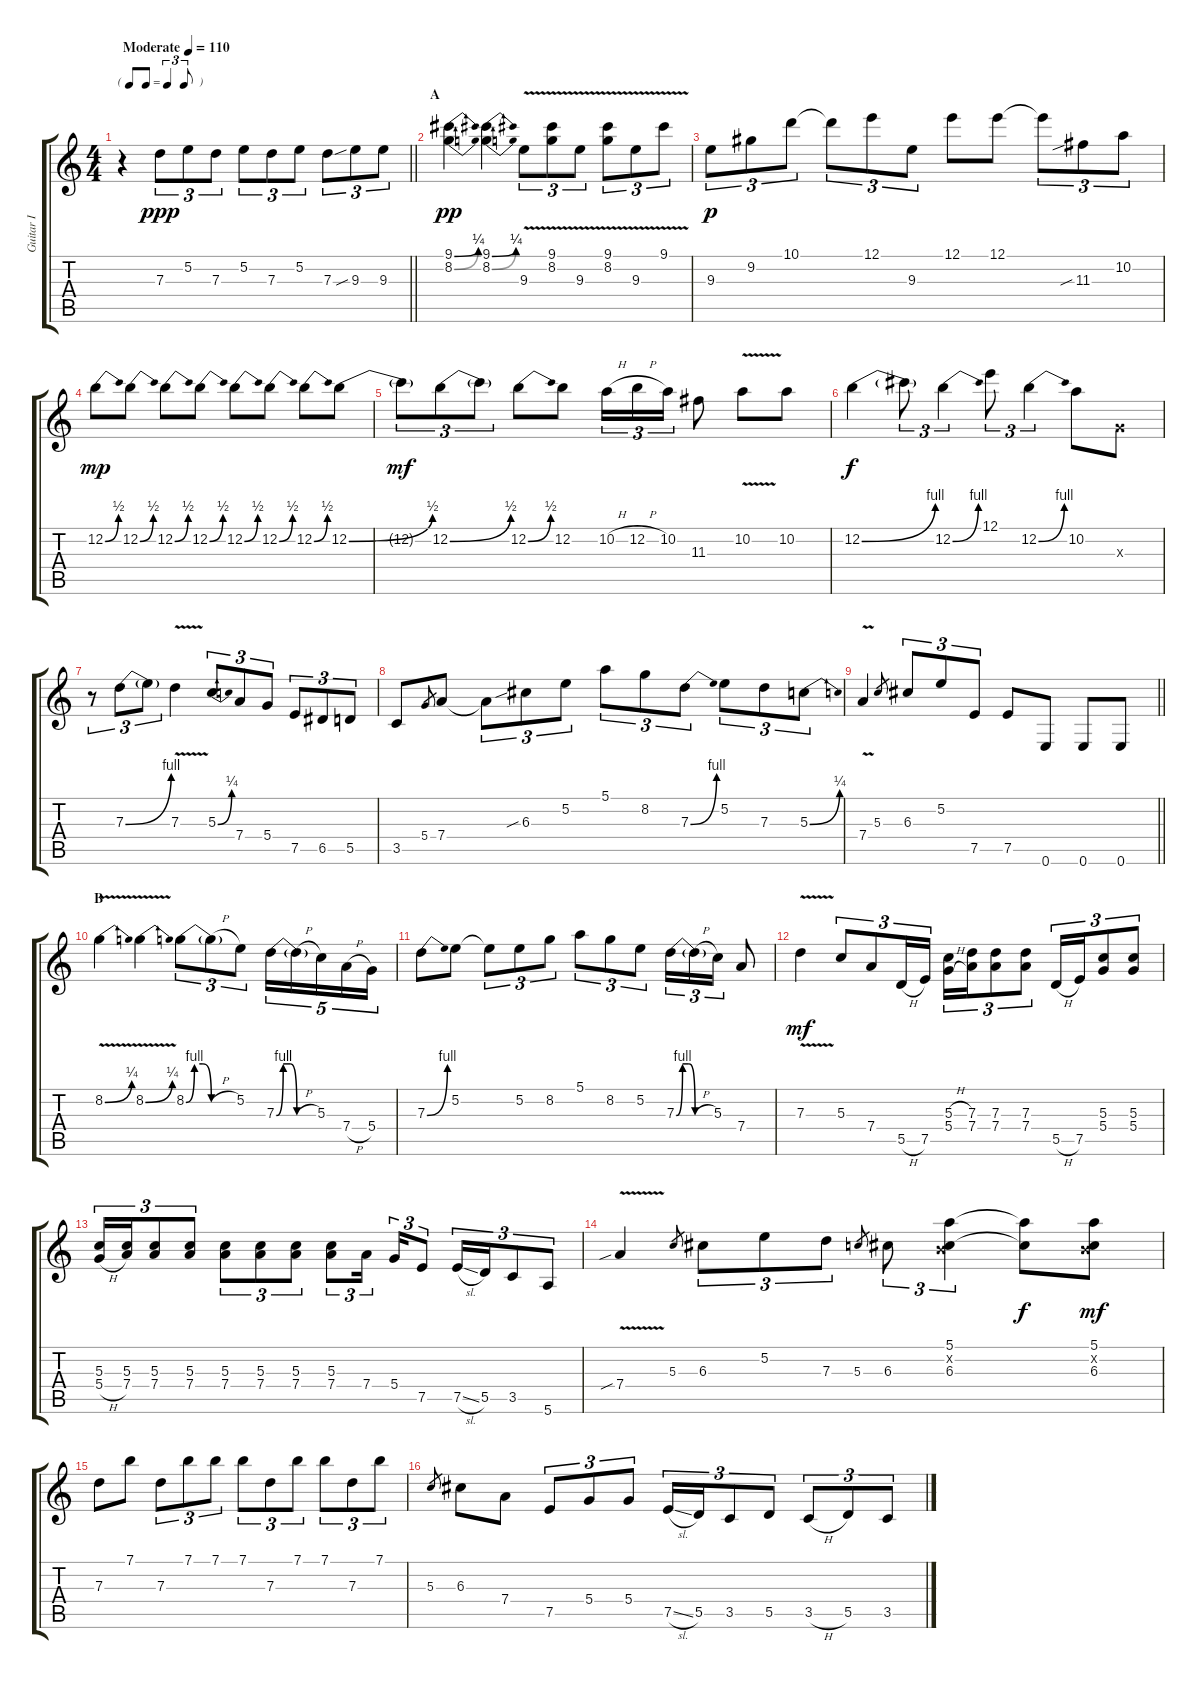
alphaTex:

\track ("Guitar I" "Guitar I") {instrument distortionguitar}
\staff {score tabs}
\tuning (E4 B3 G3 D3 A2 E2) {hide}
\ts (4 4)
\tf triplet8th
\tempo (110 "Moderate")
\clef g2
\barLineRight lightlight
\ks c
r.4{dy ppp instrument distortionguitar} 7.3.8{tu (3 2)} 5.2.8{tu (3 2)} 7.3.8{tu (3 2)} 5.2.8{tu (3 2)} 7.3.8{tu (3 2)} 5.2.8{tu (3 2)} 7.3.8{tu (3 2)} 9.3{sib}.8{tu (3 2)} 9.3.8{tu (3 2)} |
\section ("" "A")
(9.1{be (bend 0 0 60 1)} 8.2{be (bend 0 0 60 1)}).4{dy pp} (9.1{be (bend 0 0 60 1)} 8.2{be (bend 0 0 60 1)}).4 9.3{v}.8{tu (3 2)} (9.1{v} 8.2{v}).8{tu (3 2)} 9.3{v}.8{tu (3 2)} (9.1{v} 8.2{v}).8{tu (3 2)} 9.3{v}.8{tu (3 2)} 9.1{v}.8{tu (3 2)} |
9.3.8{tu (3 2) dy p} 9.2.8{tu (3 2)} 10.1.8{tu (3 2)} 10.1{t}.8{tu (3 2)} 12.1.8{tu (3 2)} 9.3.8{tu (3 2)} 12.1.8 12.1.8 12.1{t}.8{tu (3 2)} 11.3{sib}.8{tu (3 2)} 10.2.8{tu (3 2)} |
12.2{be (bend 0 0 60 2)}.8{dy mp} 12.2{be (bend 0 0 60 2)}.8 12.2{be (bend 0 0 60 2)}.8 12.2{be (bend 0 0 60 2)}.8 12.2{be (bend 0 0 60 2)}.8 12.2{be (bend 0 0 60 2)}.8 12.2{be (bend 0 0 60 2)}.8 12.2{be (bend 0 0 60 2)}.8 |
12.2{t}.8{tu (3 2) dy mf} 12.2{be (bend 0 0 60 2)}.8{tu (3 2)} 12.2{t}.8{tu (3 2)} 12.2{be (bend 0 0 60 2)}.8 12.2.8 10.2{h}.16{tu (3 2)} 12.2{h}.16{tu (3 2)} 10.2.16{tu (3 2)} 11.3.8 10.2{v}.8 10.2.8 |
12.2{be (bend 0 0 60 4)}.4{dy f} 12.2{t}.8{tu (3 2)} 12.2{be (bend 0 0 60 4)}.4{tu (3 2)} 12.1.8{tu (3 2)} 12.2{be (bend 0 0 60 4)}.4{tu (3 2)} 10.2.8 0.3{x}.8 |
r.8{tu (3 2)} 7.3{be (bend 0 0 60 4)}.8{tu (3 2)} 7.3{t}.8{tu (3 2)} 7.3{v}.4 5.3{be (bend 0 0 60 1)}.8{tu (3 2)} 7.4.8{tu (3 2)} 5.4.8{tu (3 2)} 7.5.8{tu (3 2)} 6.5.8{tu (3 2)} 5.5.8{tu (3 2)} |
3.5.8 5.4.8{gr} 7.4.8 7.4{t}.8{tu (3 2)} 6.3{sib}.8{tu (3 2)} 5.2.8{tu (3 2)} 5.1.8{tu (3 2)} 8.2.8{tu (3 2)} 7.3{be (bend 0 0 60 4)}.8{tu (3 2)} 5.2.8{tu (3 2)} 7.3.8{tu (3 2)} 5.3{be (bend 0 0 60 1)}.8{tu (3 2)} |
\barLineRight lightlight
7.4{v}.4 5.3.8{gr} 6.3.8{tu (3 2)} 5.2.8{tu (3 2)} 7.5.8{tu (3 2)} 7.5.8 0.6.8 0.6.8 0.6.8 |
\section ("" "B")
8.2{be (bend 0 0 60 1) v}.4 8.2{be (bend 0 0 60 1) v}.4 8.2{be (custom 0 0 10 4 20 4 30 0 60 0)}.8{tu (3 2)} 8.2{h t}.8{tu (3 2)} 5.2.8{tu (3 2)} 7.3{be (custom 0 0 10 4 20 4 30 0 60 0)}.16{tu (5 4)} 7.3{h t}.16{tu (5 4)} 5.3.16{tu (5 4)} 7.4{h}.16{tu (5 4)} 5.4.16{tu (5 4)} |
7.3{be (bend 0 0 60 4)}.8 5.2.8 5.2{t}.8{tu (3 2)} 5.2.8{tu (3 2)} 8.2.8{tu (3 2)} 5.1.8{tu (3 2)} 8.2.8{tu (3 2)} 5.2.8{tu (3 2)} 7.3{be (custom 0 0 10 4 20 4 30 0 60 0)}.16{tu (3 2)} 7.3{h t}.16{tu (3 2)} 5.3.16{tu (3 2)} 7.4.8 |
7.3{v}.4{dy mf} 5.3.8{tu (3 2)} 7.4.8{tu (3 2)} 5.5{h}.16{tu (3 2)} 7.5.16{tu (3 2)} (5.3{h} 5.4{h}).16{tu (3 2)} (7.3 7.4).16{tu (3 2)} (7.3 7.4).8{tu (3 2)} (7.3 7.4).8{tu (3 2)} 5.5{h}.16{tu (3 2)} 7.5.16{tu (3 2)} (5.3 5.4).8{tu (3 2)} (5.3 5.4).8{tu (3 2)} |
(5.3 5.4{h}).16{tu (3 2)} (5.3 7.4).16{tu (3 2)} (5.3 7.4).8{tu (3 2)} (5.3 7.4).8{tu (3 2)} (5.3 7.4).8{tu (3 2)} (5.3 7.4).8{tu (3 2)} (5.3 7.4).8{tu (3 2)} (5.3 7.4).8{tu (3 2)} 7.4.16{tu (3 2) beam splitsecondary} 5.4.16{tu (3 2)} 7.5.8{tu (3 2)} 7.5{sl}.16{tu (3 2)} 5.5.16{tu (3 2)} 3.5.8{tu (3 2)} 5.6.8{tu (3 2)} |
7.4{v sib}.4 5.3.8{gr} 6.3.8{tu (3 2)} 5.2.8{tu (3 2)} 7.3.8{tu (3 2)} 5.3.8{gr} 6.3.8{tu (3 2)} (5.1 0.2{x} 6.3).4{tu (3 2)} (5.1{t} 6.3{t}).8{dy f} (5.1 0.2{x} 6.3).8{dy mf} |
7.3.8 7.1.8 7.3.8{tu (3 2)} 7.1.8{tu (3 2)} 7.1.8{tu (3 2)} 7.1.8{tu (3 2)} 7.3.8{tu (3 2)} 7.1.8{tu (3 2)} 7.1.8{tu (3 2)} 7.3.8{tu (3 2)} 7.1.8{tu (3 2)} |
5.3.8{gr} 6.3.8 7.4.8 7.5.8{tu (3 2)} 5.4.8{tu (3 2)} 5.4.8{tu (3 2)} 7.5{sl}.16{tu (3 2)} 5.5.16{tu (3 2)} 3.5.8{tu (3 2)} 5.5.8{tu (3 2)} 3.5{h}.8{tu (3 2)} 5.5.8{tu (3 2)} 3.5.8{tu (3 2)}
